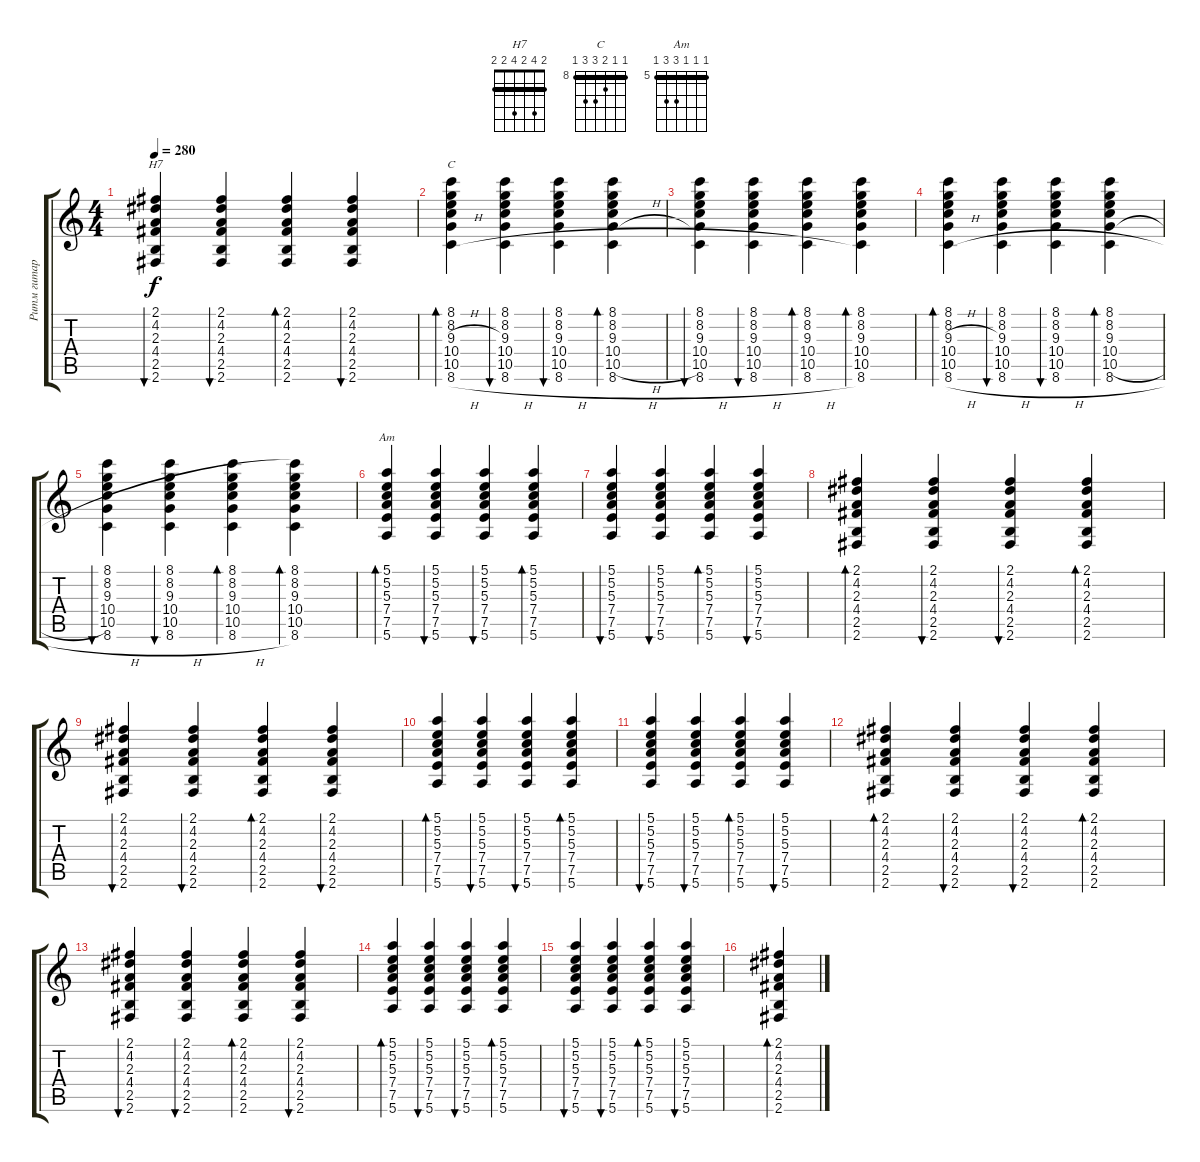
\track ("Ритм гитара" "Ритм гитар") {instrument electricguitarmuted}
\staff {score tabs}
\tuning (E4 B3 G3 D3 A2 E2) {hide}
\chord ("Н7" 2 4 2 4 2 2) {barre 2}
\chord ("C" 8 8 9 10 10 8) {firstfret 8 barre 8}
\chord ("Am" 5 5 5 7 7 5) {firstfret 5 barre 5}
\ts (4 4)
\tempo 280
\clef g2
\ks c
(2.1 4.2 2.3 4.4 2.5 2.6).4{bu 60 ch "Н7" dy f} (2.1 4.2 2.3 4.4 2.5 2.6).4{bu 60} (2.1 4.2 2.3 4.4 2.5 2.6).4{bd 60} (2.1 4.2 2.3 4.4 2.5 2.6).4{bu 60} |
(8.1 8.2 9.3{h} 10.4 10.5 8.6{h}).4{bd 60 ch "C"} (8.1 8.2 9.3 10.4 10.5 8.6{h}).4{bu 60} (8.1 8.2 9.3 10.4 10.5 8.6{h}).4{bu 60} (8.1 8.2 9.3 10.4 10.5{h} 8.6{h}).4{bd 60} |
(8.1 8.2 9.3 10.4 10.5 8.6{h}).4{bu 60} (8.1 8.2 9.3 10.4 10.5 8.6{h}).4{bu 60} (8.1 8.2 9.3 10.4 10.5 8.6{h}).4{bd 60} (8.1 8.2 9.3 10.4 10.5 8.6).4{bd 60} |
(8.1 8.2 9.3{h} 10.4 10.5 8.6{h}).4{bd 60} (8.1 8.2 9.3 10.4 10.5 8.6{h}).4{bu 60} (8.1 8.2 9.3 10.4 10.5 8.6{h}).4{bu 60} (8.1 8.2 9.3 10.4 10.5{h} 8.6{h}).4{bd 60} |
(8.1 8.2 9.3 10.4 10.5 8.6{h}).4{bu 60} (8.1 8.2 9.3 10.4 10.5 8.6{h}).4{bu 60} (8.1 8.2 9.3 10.4 10.5 8.6{h}).4{bd 60} (8.1 8.2 9.3 10.4 10.5 8.6).4{bd 60} |
(5.1 5.2 5.3 7.4 7.5 5.6).4{bd 60 ch "Am"} (5.1 5.2 5.3 7.4 7.5 5.6).4{bu 60} (5.1 5.2 5.3 7.4 7.5 5.6).4{bu 60} (5.1 5.2 5.3 7.4 7.5 5.6).4{bd 60} |
(5.1 5.2 5.3 7.4 7.5 5.6).4{bu 60} (5.1 5.2 5.3 7.4 7.5 5.6).4{bu 60} (5.1 5.2 5.3 7.4 7.5 5.6).4{bd 60} (5.1 5.2 5.3 7.4 7.5 5.6).4{bu 60} |
(2.1 4.2 2.3 4.4 2.5 2.6).4{bd 60} (2.1 4.2 2.3 4.4 2.5 2.6).4{bu 60} (2.1 4.2 2.3 4.4 2.5 2.6).4{bu 60} (2.1 4.2 2.3 4.4 2.5 2.6).4{bd 60} |
(2.1 4.2 2.3 4.4 2.5 2.6).4{bu 60} (2.1 4.2 2.3 4.4 2.5 2.6).4{bu 60} (2.1 4.2 2.3 4.4 2.5 2.6).4{bd 60} (2.1 4.2 2.3 4.4 2.5 2.6).4{bu 60} |
(5.1 5.2 5.3 7.4 7.5 5.6).4{bd 60} (5.1 5.2 5.3 7.4 7.5 5.6).4{bu 60} (5.1 5.2 5.3 7.4 7.5 5.6).4{bu 60} (5.1 5.2 5.3 7.4 7.5 5.6).4{bd 60} |
(5.1 5.2 5.3 7.4 7.5 5.6).4{bu 60} (5.1 5.2 5.3 7.4 7.5 5.6).4{bu 60} (5.1 5.2 5.3 7.4 7.5 5.6).4{bd 60} (5.1 5.2 5.3 7.4 7.5 5.6).4{bu 60} |
(2.1 4.2 2.3 4.4 2.5 2.6).4{bd 60} (2.1 4.2 2.3 4.4 2.5 2.6).4{bu 60} (2.1 4.2 2.3 4.4 2.5 2.6).4{bu 60} (2.1 4.2 2.3 4.4 2.5 2.6).4{bd 60} |
(2.1 4.2 2.3 4.4 2.5 2.6).4{bu 60} (2.1 4.2 2.3 4.4 2.5 2.6).4{bu 60} (2.1 4.2 2.3 4.4 2.5 2.6).4{bd 60} (2.1 4.2 2.3 4.4 2.5 2.6).4{bu 60} |
(5.1 5.2 5.3 7.4 7.5 5.6).4{bd 60} (5.1 5.2 5.3 7.4 7.5 5.6).4{bu 60} (5.1 5.2 5.3 7.4 7.5 5.6).4{bu 60} (5.1 5.2 5.3 7.4 7.5 5.6).4{bd 60} |
(5.1 5.2 5.3 7.4 7.5 5.6).4{bu 60} (5.1 5.2 5.3 7.4 7.5 5.6).4{bu 60} (5.1 5.2 5.3 7.4 7.5 5.6).4{bd 60} (5.1 5.2 5.3 7.4 7.5 5.6).4{bu 60} |
(2.1 4.2 2.3 4.4 2.5 2.6).4{bd 60}
